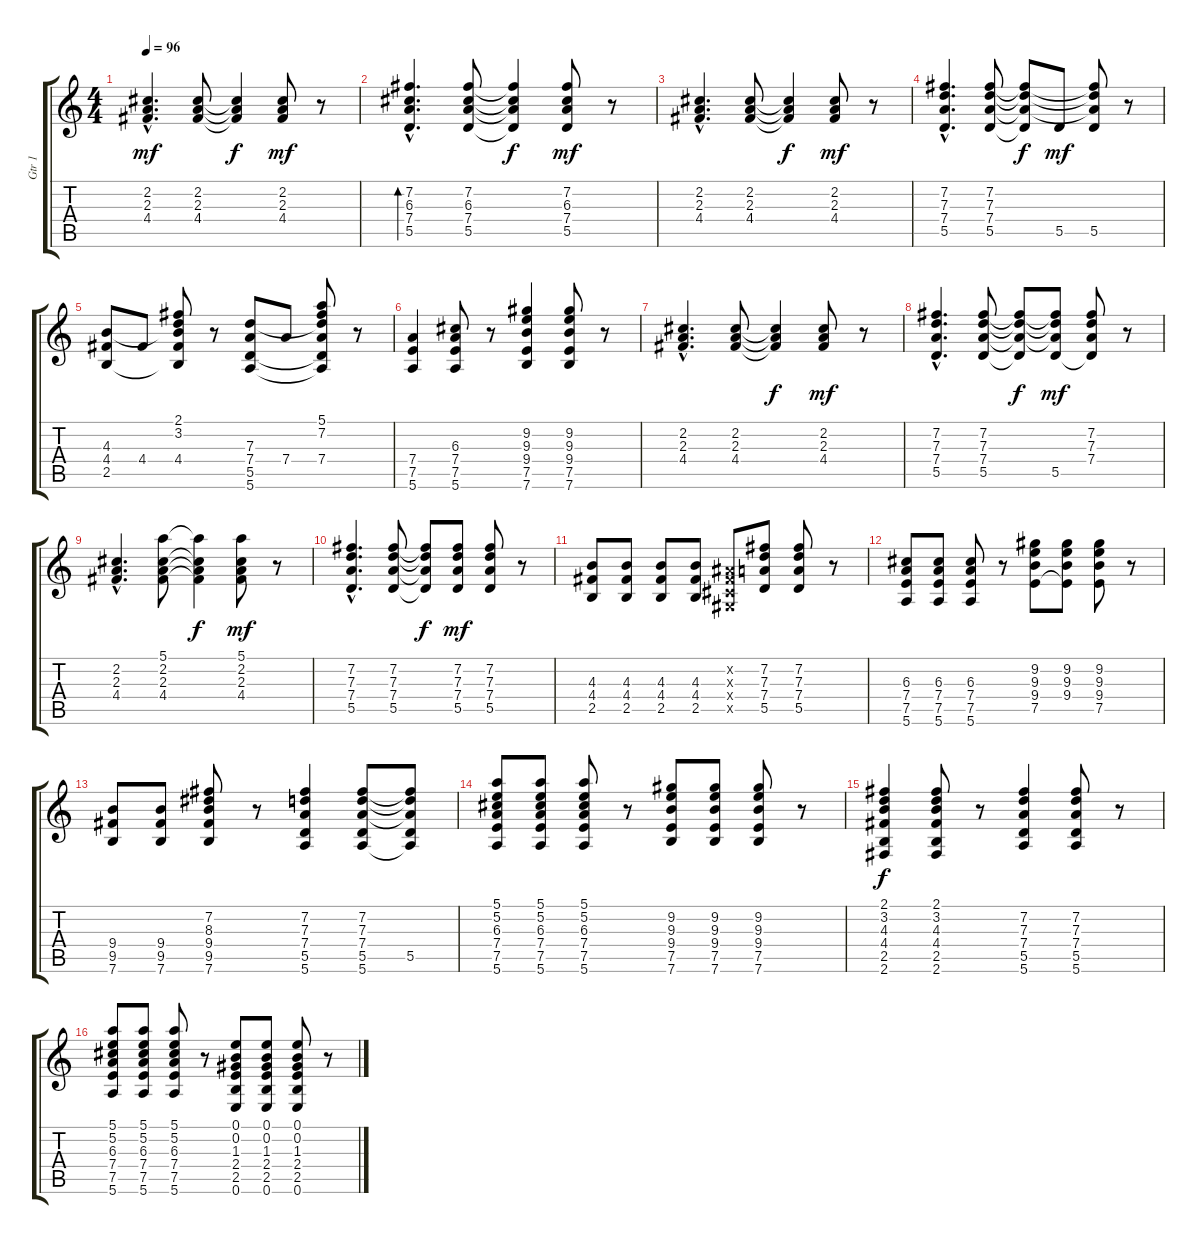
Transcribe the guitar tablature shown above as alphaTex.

\track ("Gtr 1" "Gtr 1") {instrument electricguitarclean}
\staff {score tabs}
\tuning (E4 B3 G3 D3 A2 E2) {hide}
\ts (4 4)
\tempo 96
\clef g2
\ks c
(2.2{hac} 2.3{hac} 4.4{hac}).4{d dy mf} (2.2 2.3 4.4).8 (2.2{t} 2.3{t} 4.4{t}).4{dy f} (2.2 2.3 4.4).8{dy mf} r.8 |
(7.2{hac} 6.3{hac} 7.4{hac} 5.5{hac}).4{d bd 60} (7.2 6.3 7.4 5.5).8 (7.2{t} 6.3{t} 7.4{t} 5.5{t}).4{dy f} (7.2 6.3 7.4 5.5).8{dy mf} r.8 |
(2.2{hac} 2.3{hac} 4.4{hac}).4{d} (2.2 2.3 4.4).8 (2.2{t} 2.3{t} 4.4{t}).4{dy f} (2.2 2.3 4.4).8{dy mf} r.8 |
(7.2{hac} 7.3{hac} 7.4{hac} 5.5{hac}).4{d} (7.2 7.3 7.4 5.5).8 (7.2{t} 7.3{t} 7.4{t} 5.5{t}).8{dy f} 5.5.8{dy mf} (7.2{t} 7.3{t} 7.4{t} 5.5).8 r.8 |
(4.3 4.4 2.5).8 4.4.8 (2.1 3.2 4.3{t} 4.4 2.5{t}).8 r.8 (7.3 7.4 5.5 5.6).8 7.4.8 (5.1 7.2 7.3{t} 7.4 5.5{t} 5.6{t}).8 r.8 |
(7.4 7.5 5.6).4 (6.3 7.4 7.5 5.6).8 r.8 (9.2 9.3 9.4 7.5 7.6).4 (9.2 9.3 9.4 7.5 7.6).8 r.8 |
(2.2{hac} 2.3{hac} 4.4{hac}).4{d} (2.2 2.3 4.4).8 (2.2{t} 2.3{t} 4.4{t}).4{dy f} (2.2 2.3 4.4).8{dy mf} r.8 |
(7.2{hac} 7.3{hac} 7.4{hac} 5.5{hac}).4{d} (7.2 7.3 7.4 5.5).8 (7.2{t} 7.3{t} 7.4{t} 5.5{t}).8{dy f} (7.2{t} 7.3{t} 7.4{t} 5.5).8{dy mf} (7.2 7.3 7.4 5.5{t}).8 r.8 |
(2.2{hac} 2.3{hac} 4.4{hac}).4{d} (5.1 2.2 2.3 4.4).8 (5.1{t} 2.2{t} 2.3{t} 4.4{t}).4{dy f} (5.1 2.2 2.3 4.4).8{dy mf} r.8 |
(7.2{hac} 7.3{hac} 7.4{hac} 5.5{hac}).4{d} (7.2 7.3 7.4 5.5).8 (7.2{t} 7.3{t} 7.4{t} 5.5{t}).8{dy f} (7.2 7.3 7.4 5.5).8{dy mf} (7.2 7.3 7.4 5.5).8 r.8 |
(4.3 4.4 2.5).8 (4.3 4.4 2.5).8 (4.3 4.4 2.5).8 (4.3 4.4 2.5).8 (-1.2{x} -1.3{x} -1.4{x} -1.5{x}).8 (7.2 7.3 7.4 5.5).8 (7.2 7.3 7.4 5.5).8 r.8 |
(6.3 7.4 7.5 5.6).8 (6.3 7.4 7.5 5.6).8 (6.3 7.4 7.5 5.6).8 r.8 (9.2 9.3 9.4 7.5).8 (9.2 9.3 9.4 7.5{t}).8 (9.2 9.3 9.4 7.5).8 r.8 |
(9.4 9.5 7.6).8 (9.4 9.5 7.6).8 (7.2 8.3 9.4 9.5 7.6).8 r.8 (7.2 7.3 7.4 5.5 5.6).4 (7.2 7.3 7.4 5.5 5.6).8 (7.2{t} 7.3{t} 7.4{t} 5.5 5.6{t}).8 |
(5.1 5.2 6.3 7.4 7.5 5.6).8 (5.1 5.2 6.3 7.4 7.5 5.6).8 (5.1 5.2 6.3 7.4 7.5 5.6).8 r.8 (9.2 9.3 9.4 7.5 7.6).8 (9.2 9.3 9.4 7.5 7.6).8 (9.2 9.3 9.4 7.5 7.6).8 r.8 |
(2.1 3.2 4.3 4.4 2.5 2.6).4{dy f} (2.1 3.2 4.3 4.4 2.5 2.6).8 r.8 (7.2 7.3 7.4 5.5 5.6).4 (7.2 7.3 7.4 5.5 5.6).8 r.8 |
(5.1 5.2 6.3 7.4 7.5 5.6).8 (5.1 5.2 6.3 7.4 7.5 5.6).8 (5.1 5.2 6.3 7.4 7.5 5.6).8 r.8 (0.1 0.2 1.3 2.4 2.5 0.6).8 (0.1 0.2 1.3 2.4 2.5 0.6).8 (0.1 0.2 1.3 2.4 2.5 0.6).8 r.8
